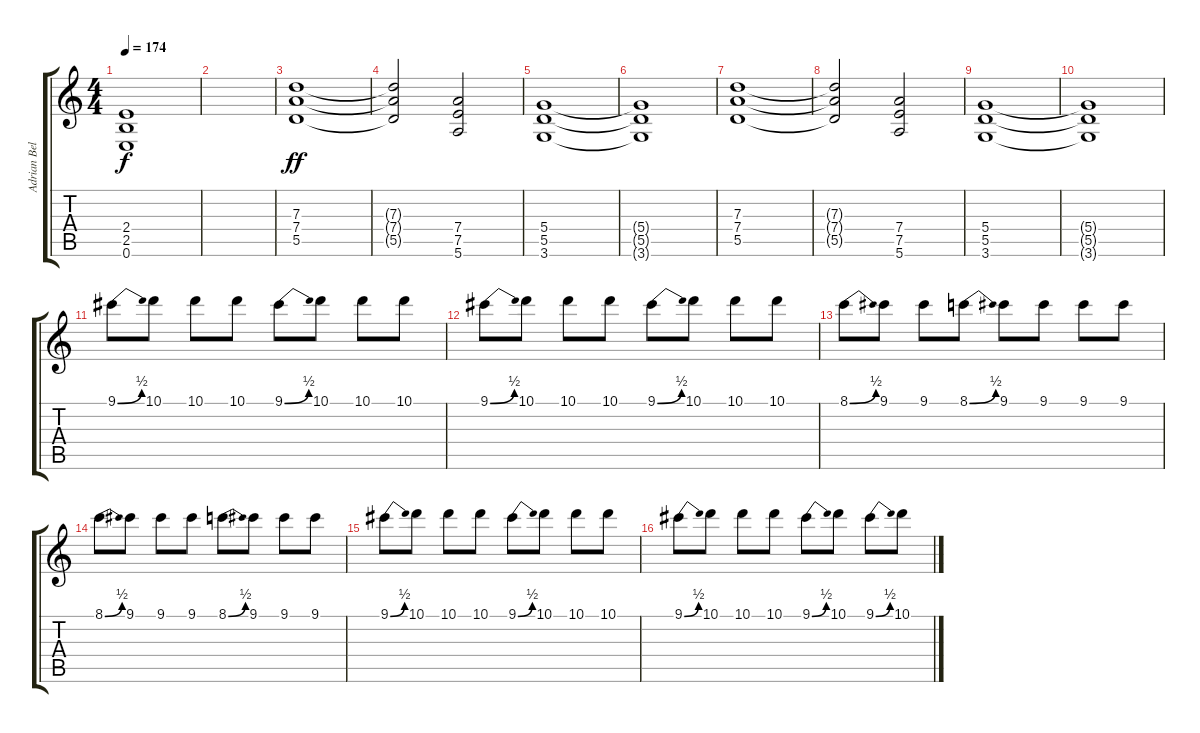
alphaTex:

\track ("Adrian Belew" "Adrian Bel") {instrument distortionguitar}
\staff {score tabs}
\tuning (E4 B3 G3 D3 A2 E2) {hide}
\ts (4 4)
\tempo 174
\clef g2
\ks c
(2.4{t} 2.5{t} 0.6{t}).1{dy f} |
|
(7.3 7.4 5.5).1{dy ff} |
(7.3{t} 7.4{t} 5.5{t}).2 (7.4 7.5 5.6).2 |
(5.4 5.5 3.6).1 |
(5.4{t} 5.5{t} 3.6{t}).1 |
(7.3 7.4 5.5).1 |
(7.3{t} 7.4{t} 5.5{t}).2 (7.4 7.5 5.6).2 |
(5.4 5.5 3.6).1 |
(5.4{t} 5.5{t} 3.6{t}).1 |
9.1{be (bend 0 0 60 2)}.8 10.1.8 10.1.8 10.1.8 9.1{be (bend 0 0 60 2)}.8 10.1.8 10.1.8 10.1.8 |
9.1{be (bend 0 0 60 2)}.8 10.1.8 10.1.8 10.1.8 9.1{be (bend 0 0 60 2)}.8 10.1.8 10.1.8 10.1.8 |
8.1{be (bend 0 0 60 2)}.8 9.1.8 9.1.8 8.1{be (bend 0 0 60 2)}.8 9.1.8 9.1.8 9.1.8 9.1.8 |
8.1{be (bend 0 0 60 2)}.8 9.1.8 9.1.8 9.1.8 8.1{be (bend 0 0 60 2)}.8 9.1.8 9.1.8 9.1.8 |
9.1{be (bend 0 0 60 2)}.8 10.1.8 10.1.8 10.1.8 9.1{be (bend 0 0 60 2)}.8 10.1.8 10.1.8 10.1.8 |
9.1{be (bend 0 0 60 2)}.8 10.1.8 10.1.8 10.1.8 9.1{be (bend 0 0 60 2)}.8 10.1.8 9.1{be (bend 0 0 60 2)}.8 10.1.8
